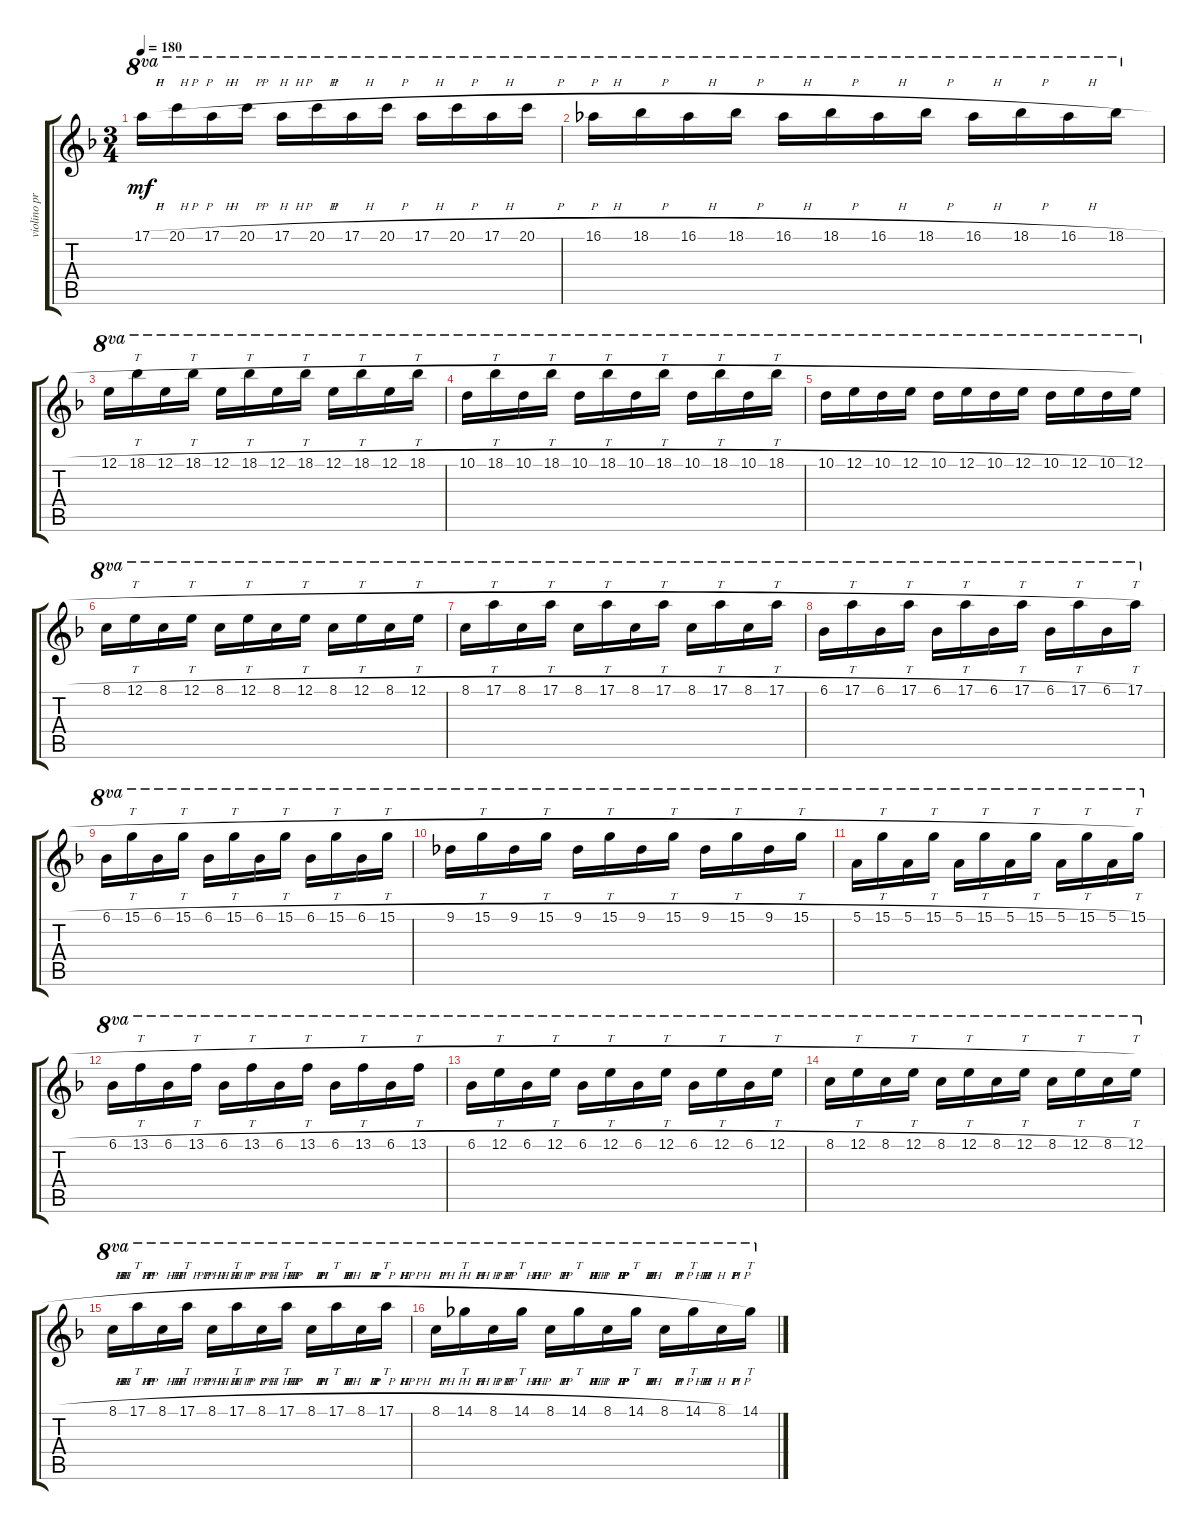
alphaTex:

\track ("violino principale" "violino pr") {instrument overdrivenguitar}
\staff {score tabs}
\tuning (E4 B3 G3 D3 A2 E2) {hide}
\ts (3 4)
\tempo 180
\clef g2
\ks dminor
17.1{h}.16{ot 8va dy mf} 20.1{h}.16{ot 8va} 17.1{h}.16{ot 8va} 20.1{h}.16{ot 8va} 17.1{h}.16{ot 8va} 20.1{h}.16{ot 8va} 17.1{h}.16{ot 8va} 20.1{h}.16{ot 8va} 17.1{h}.16{ot 8va} 20.1{h}.16{ot 8va} 17.1{h}.16{ot 8va} 20.1{h}.16{ot 8va} |
16.1{h}.16{ot 8va} 18.1{h}.16{ot 8va} 16.1{h}.16{ot 8va} 18.1{h}.16{ot 8va} 16.1{h}.16{ot 8va} 18.1{h}.16{ot 8va} 16.1{h}.16{ot 8va} 18.1{h}.16{ot 8va} 16.1{h}.16{ot 8va} 18.1{h}.16{ot 8va} 16.1{h}.16{ot 8va} 18.1{h}.16{ot 8va} |
12.1{h}.16{ot 8va} 18.1{h}.16{tt ot 8va} 12.1{h}.16{ot 8va} 18.1{h}.16{tt ot 8va} 12.1{h}.16{ot 8va} 18.1{h}.16{tt ot 8va} 12.1{h}.16{ot 8va} 18.1{h}.16{tt ot 8va} 12.1{h}.16{ot 8va} 18.1{h}.16{tt ot 8va} 12.1{h}.16{ot 8va} 18.1{h}.16{tt ot 8va} |
10.1{h}.16{ot 8va} 18.1{h}.16{tt ot 8va} 10.1{h}.16{ot 8va} 18.1{h}.16{tt ot 8va} 10.1{h}.16{ot 8va} 18.1{h}.16{tt ot 8va} 10.1{h}.16{ot 8va} 18.1{h}.16{tt ot 8va} 10.1{h}.16{ot 8va} 18.1{h}.16{tt ot 8va} 10.1{h}.16{ot 8va} 18.1{h}.16{tt ot 8va} |
10.1{h}.16{ot 8va} 12.1{h}.16{ot 8va} 10.1{h}.16{ot 8va} 12.1{h}.16{ot 8va} 10.1{h}.16{ot 8va} 12.1{h}.16{ot 8va} 10.1{h}.16{ot 8va} 12.1{h}.16{ot 8va} 10.1{h}.16{ot 8va} 12.1{h}.16{ot 8va} 10.1{h}.16{ot 8va} 12.1{h}.16{ot 8va} |
8.1{h}.16{ot 8va} 12.1{h}.16{tt ot 8va} 8.1{h}.16{ot 8va} 12.1{h}.16{tt ot 8va} 8.1{h}.16{ot 8va} 12.1{h}.16{tt ot 8va} 8.1{h}.16{ot 8va} 12.1{h}.16{tt ot 8va} 8.1{h}.16{ot 8va} 12.1{h}.16{tt ot 8va} 8.1{h}.16{ot 8va} 12.1{h}.16{tt ot 8va} |
8.1{h}.16{ot 8va} 17.1{h}.16{tt ot 8va} 8.1{h}.16{ot 8va} 17.1{h}.16{tt ot 8va} 8.1{h}.16{ot 8va} 17.1{h}.16{tt ot 8va} 8.1{h}.16{ot 8va} 17.1{h}.16{tt ot 8va} 8.1{h}.16{ot 8va} 17.1{h}.16{tt ot 8va} 8.1{h}.16{ot 8va} 17.1{h}.16{tt ot 8va} |
6.1{h}.16{ot 8va} 17.1{h}.16{tt ot 8va} 6.1{h}.16{ot 8va} 17.1{h}.16{tt ot 8va} 6.1{h}.16{ot 8va} 17.1{h}.16{tt ot 8va} 6.1{h}.16{ot 8va} 17.1{h}.16{tt ot 8va} 6.1{h}.16{ot 8va} 17.1{h}.16{tt ot 8va} 6.1{h}.16{ot 8va} 17.1{h}.16{tt ot 8va} |
6.1{h}.16{ot 8va} 15.1{h}.16{tt ot 8va} 6.1{h}.16{ot 8va} 15.1{h}.16{tt ot 8va} 6.1{h}.16{ot 8va} 15.1{h}.16{tt ot 8va} 6.1{h}.16{ot 8va} 15.1{h}.16{tt ot 8va} 6.1{h}.16{ot 8va} 15.1{h}.16{tt ot 8va} 6.1{h}.16{ot 8va} 15.1{h}.16{tt ot 8va} |
9.1{h}.16{ot 8va} 15.1{h}.16{tt ot 8va} 9.1{h}.16{ot 8va} 15.1{h}.16{tt ot 8va} 9.1{h}.16{ot 8va} 15.1{h}.16{tt ot 8va} 9.1{h}.16{ot 8va} 15.1{h}.16{tt ot 8va} 9.1{h}.16{ot 8va} 15.1{h}.16{tt ot 8va} 9.1{h}.16{ot 8va} 15.1{h}.16{tt ot 8va} |
5.1{h}.16{ot 8va} 15.1{h}.16{tt ot 8va} 5.1{h}.16{ot 8va} 15.1{h}.16{tt ot 8va} 5.1{h}.16{ot 8va} 15.1{h}.16{tt ot 8va} 5.1{h}.16{ot 8va} 15.1{h}.16{tt ot 8va} 5.1{h}.16{ot 8va} 15.1{h}.16{tt ot 8va} 5.1{h}.16{ot 8va} 15.1{h}.16{tt ot 8va} |
6.1{h}.16{ot 8va} 13.1{h}.16{tt ot 8va} 6.1{h}.16{ot 8va} 13.1{h}.16{tt ot 8va} 6.1{h}.16{ot 8va} 13.1{h}.16{tt ot 8va} 6.1{h}.16{ot 8va} 13.1{h}.16{tt ot 8va} 6.1{h}.16{ot 8va} 13.1{h}.16{tt ot 8va} 6.1{h}.16{ot 8va} 13.1{h}.16{tt ot 8va} |
6.1{h}.16{ot 8va} 12.1{h}.16{tt ot 8va} 6.1{h}.16{ot 8va} 12.1{h}.16{tt ot 8va} 6.1{h}.16{ot 8va} 12.1{h}.16{tt ot 8va} 6.1{h}.16{ot 8va} 12.1{h}.16{tt ot 8va} 6.1{h}.16{ot 8va} 12.1{h}.16{tt ot 8va} 6.1{h}.16{ot 8va} 12.1{h}.16{tt ot 8va} |
8.1{h}.16{ot 8va} 12.1{h}.16{tt ot 8va} 8.1{h}.16{ot 8va} 12.1{h}.16{tt ot 8va} 8.1{h}.16{ot 8va} 12.1{h}.16{tt ot 8va} 8.1{h}.16{ot 8va} 12.1{h}.16{tt ot 8va} 8.1{h}.16{ot 8va} 12.1{h}.16{tt ot 8va} 8.1{h}.16{ot 8va} 12.1{h}.16{tt ot 8va} |
8.1{h}.16{ot 8va} 17.1{h}.16{tt ot 8va} 8.1{h}.16{ot 8va} 17.1{h}.16{tt ot 8va} 8.1{h}.16{ot 8va} 17.1{h}.16{tt ot 8va} 8.1{h}.16{ot 8va} 17.1{h}.16{tt ot 8va} 8.1{h}.16{ot 8va} 17.1{h}.16{tt ot 8va} 8.1{h}.16{ot 8va} 17.1{h}.16{tt ot 8va} |
8.1{h}.16{ot 8va} 14.1{h}.16{tt ot 8va} 8.1{h}.16{ot 8va} 14.1{h}.16{tt ot 8va} 8.1{h}.16{ot 8va} 14.1{h}.16{tt ot 8va} 8.1{h}.16{ot 8va} 14.1{h}.16{tt ot 8va} 8.1{h}.16{ot 8va} 14.1{h}.16{tt ot 8va} 8.1{h}.16{ot 8va} 14.1{h}.16{tt ot 8va}
